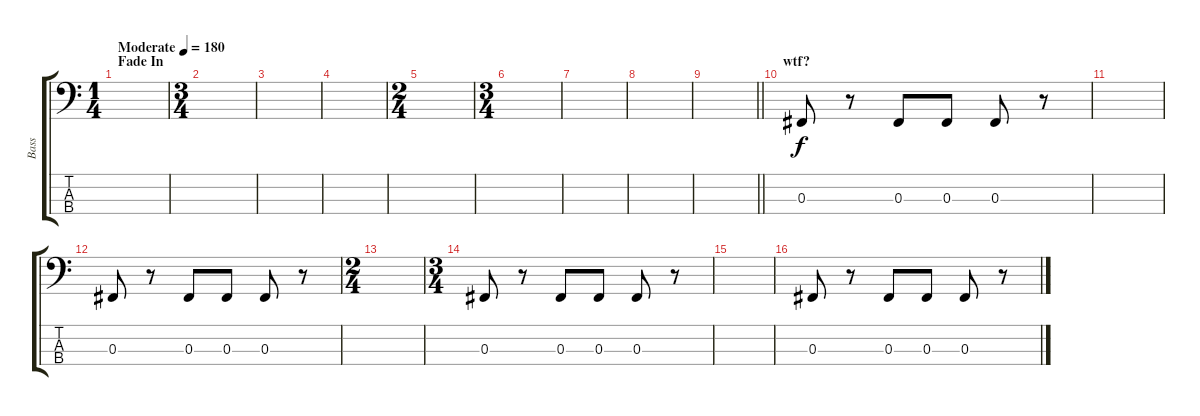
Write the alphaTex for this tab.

\track ("Bass" "Bass") {instrument electricbassfinger}
\staff {score tabs}
\tuning (E2 B1 Gb1 Db1) {hide}
\ts (1 4)
\section ("" "Fade In")
\tempo (180 "Moderate")
\clef f4
\ks c
|
\ts (3 4)
|
|
|
\ts (2 4)
|
\ts (3 4)
|
|
|
\barLineRight lightlight
|
\section ("" "wtf?")
0.3.8 r.8 0.3.8 0.3.8 0.3.8 r.8 |
|
0.3.8 r.8 0.3.8 0.3.8 0.3.8 r.8 |
\ts (2 4)
|
\ts (3 4)
0.3.8 r.8 0.3.8 0.3.8 0.3.8 r.8 |
|
0.3.8 r.8 0.3.8 0.3.8 0.3.8 r.8
